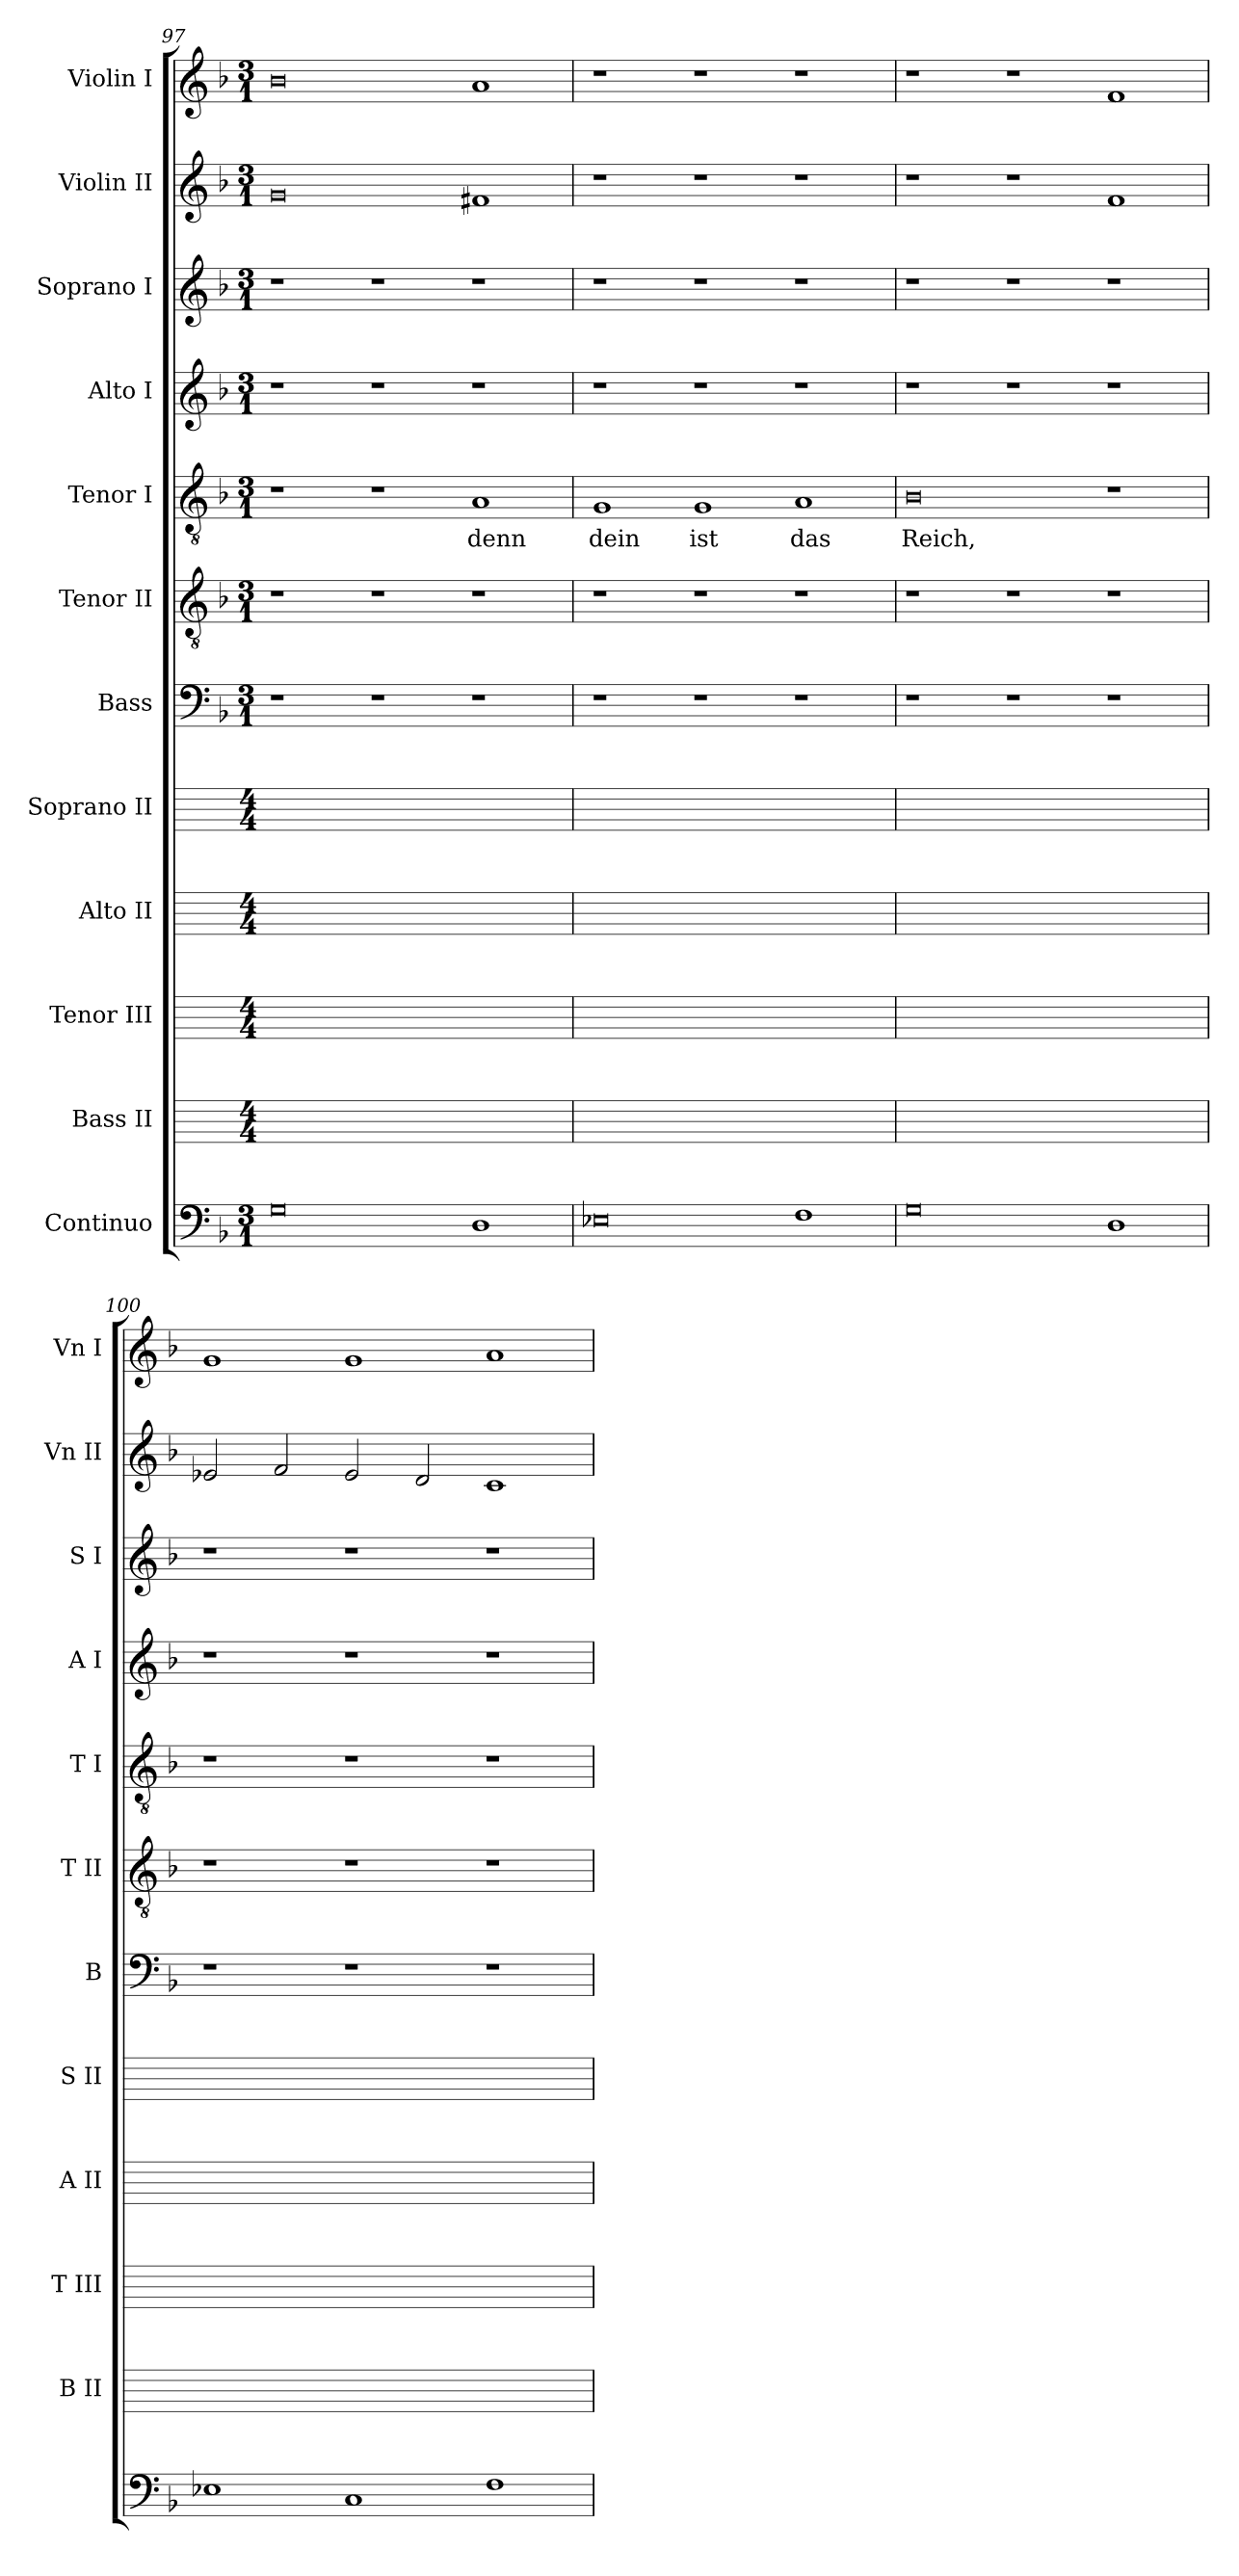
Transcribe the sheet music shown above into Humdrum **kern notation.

**kern	**kern	**kern	**kern	**kern	**kern	**kern	**kern	**text	**kern	**kern	**kern	**kern
*part12	*part11	*part10	*part9	*part8	*part7	*part6	*part5	*part5	*part4	*part3	*part2	*part1
*staff12	*staff11	*staff10	*staff9	*staff8	*staff7	*staff6	*staff5	*staff5	*staff4	*staff3	*staff2	*staff1
*I"Continuo	*I"Bass II	*I"Tenor III	*I"Alto II	*I"Soprano II	*I"Bass	*I"Tenor II	*I"Tenor I	*	*I"Alto I	*I"Soprano I	*I"Violin II	*I"Violin I
*	*I'B II	*I'T III	*I'A II	*I'S II	*I'B	*I'T II	*I'T I	*	*I'A I	*I'S I	*I'Vn II	*I'Vn I
*clefF4	*	*	*	*	*clefF4	*clefGv2	*clefGv2	*	*clefG2	*clefG2	*clefG2	*clefG2
*	*ITrd4c7	*ITrd4c7	*ITrd4c7	*ITrd4c7	*	*	*	*	*	*	*	*
*k[b-]	*	*	*	*	*k[b-]	*k[b-]	*k[b-]	*	*k[b-]	*k[b-]	*k[b-]	*k[b-]
*F:	*	*	*	*	*F:	*F:	*F:	*	*F:	*F:	*F:	*F:
*M3/1	*M4/4	*M4/4	*M4/4	*M4/4	*M3/1	*M3/1	*M3/1	*	*M3/1	*M3/1	*M3/1	*M3/1
=97	=97	=97	=97	=97	=97	=97	=97	=97	=97	=97	=97	=97
0G	0.r	0.r	0.r	0.r	1r	1r	1r	.	1r	1r	0g	0b-
.	.	.	.	.	1r	1r	1r	.	1r	1r	.	.
!	!	!	!	!	!	!	!	!LO:LY:b	!	!	!	!
1D	.	.	.	.	1r	1r	1A	denn	1r	1r	1f#X	1a
=98	=98	=98	=98	=98	=98	=98	=98	=98	=98	=98	=98	=98
!	!	!	!	!	!	!	!	!LO:LY:b	!	!	!	!
0E-X	0.r	0.r	0.r	0.r	1r	1r	1G	dein	1r	1r	1r	1r
!	!	!	!	!	!	!	!	!LO:LY:b	!	!	!	!
.	.	.	.	.	1r	1r	1G	ist	1r	1r	1r	1r
!	!	!	!	!	!	!	!	!LO:LY:b	!	!	!	!
1F	.	.	.	.	1r	1r	1A	das	1r	1r	1r	1r
=99	=99	=99	=99	=99	=99	=99	=99	=99	=99	=99	=99	=99
!	!	!	!	!	!	!	!	!LO:LY:b	!	!	!	!
0G	0.r	0.r	0.r	0.r	1r	1r	0B-	Reich,	1r	1r	1r	1r
.	.	.	.	.	1r	1r	.	.	1r	1r	1r	1r
1D	.	.	.	.	1r	1r	1r	.	1r	1r	1f	1f
=100	=100	=100	=100	=100	=100	=100	=100	=100	=100	=100	=100	=100
1E-X	0.r	0.r	0.r	0.r	1r	1r	1r	.	1r	1r	2e-X	1g
.	.	.	.	.	.	.	.	.	.	.	2f	.
1C	.	.	.	.	1r	1r	1r	.	1r	1r	2e-	1g
.	.	.	.	.	.	.	.	.	.	.	2d	.
1F	.	.	.	.	1r	1r	1r	.	1r	1r	1c	1a
=	=	=	=	=	=	=	=	=	=	=	=	=
*-	*-	*-	*-	*-	*-	*-	*-	*-	*-	*-	*-	*-
